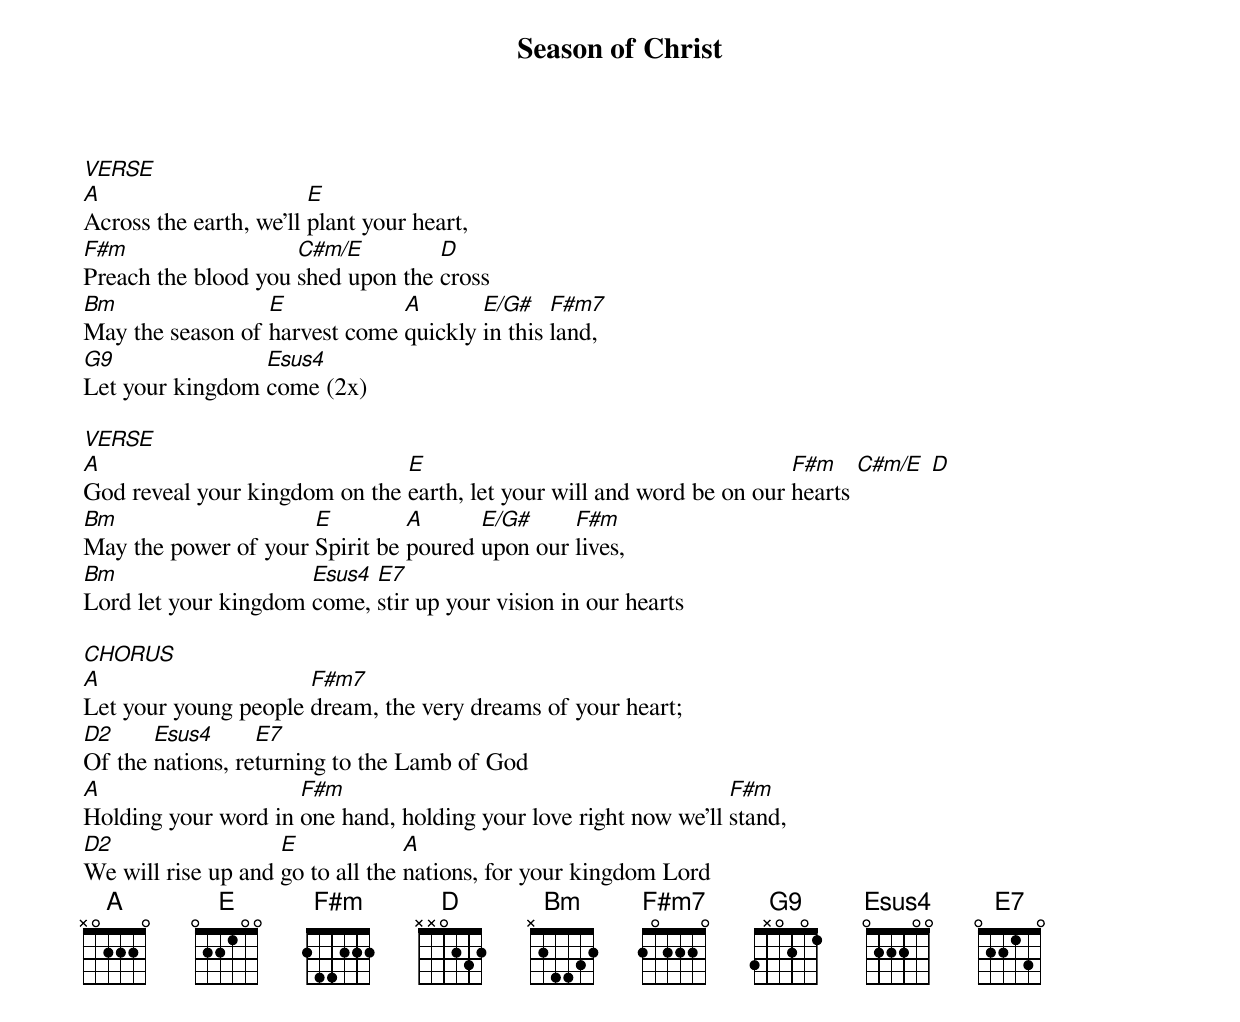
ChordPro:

{title: Season of Christ}
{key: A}
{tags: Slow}
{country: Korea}

[VERSE]
[A]Across the earth, we’ll [E]plant your heart,
[F#m]Preach the blood you [C#m/E]shed upon the [D]cross
[Bm]May the season of [E]harvest come [A]quickly [E/G#]in this [F#m7]land,
[G9]Let your kingdom [Esus4]come (2x)

[VERSE]
[A]God reveal your kingdom on the [E]earth, let your will and word be on our [F#m]hearts [C#m/E] [D]
[Bm]May the power of your [E]Spirit be [A]poured [E/G#]upon our [F#m]lives,
[Bm]Lord let your kingdom [Esus4]come, [E7]stir up your vision in our hearts

[CHORUS]
[A]Let your young people [F#m7]dream, the very dreams of your heart;
[D2]Of the [Esus4]nations, re[E7]turning to the Lamb of God
[A]Holding your word in [F#m]one hand, holding your love right now we’ll [F#m]stand,
[D2]We will rise up and [E]go to all the [A]nations, for your kingdom Lord
